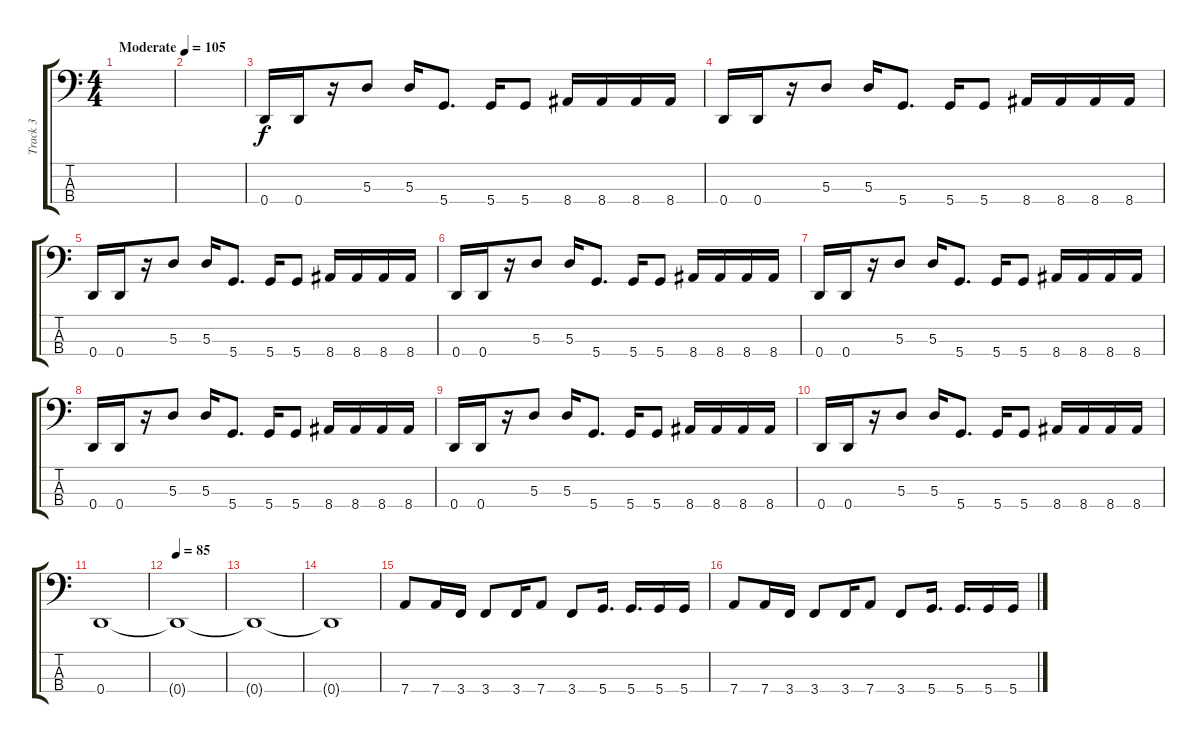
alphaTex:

\track ("Track 3" "Track 3") {instrument electricbasspick}
\staff {score tabs}
\tuning (G2 D2 A1 D1) {hide}
\ts (4 4)
\tempo (105 "Moderate")
\clef f4
\ks c
|
|
0.4.16 0.4.16 r.16 5.3.8 5.3.16 5.4.8{d} 5.4.16 5.4.8 8.4.16 8.4.16 8.4.16 8.4.16 |
0.4.16 0.4.16 r.16 5.3.8 5.3.16 5.4.8{d} 5.4.16 5.4.8 8.4.16 8.4.16 8.4.16 8.4.16 |
0.4.16 0.4.16 r.16 5.3.8 5.3.16 5.4.8{d} 5.4.16 5.4.8 8.4.16 8.4.16 8.4.16 8.4.16 |
0.4.16 0.4.16 r.16 5.3.8 5.3.16 5.4.8{d} 5.4.16 5.4.8 8.4.16 8.4.16 8.4.16 8.4.16 |
0.4.16 0.4.16 r.16 5.3.8 5.3.16 5.4.8{d} 5.4.16 5.4.8 8.4.16 8.4.16 8.4.16 8.4.16 |
0.4.16 0.4.16 r.16 5.3.8 5.3.16 5.4.8{d} 5.4.16 5.4.8 8.4.16 8.4.16 8.4.16 8.4.16 |
0.4.16 0.4.16 r.16 5.3.8 5.3.16 5.4.8{d} 5.4.16 5.4.8 8.4.16 8.4.16 8.4.16 8.4.16 |
0.4.16 0.4.16 r.16 5.3.8 5.3.16 5.4.8{d} 5.4.16 5.4.8 8.4.16 8.4.16 8.4.16 8.4.16 |
0.4.1 |
\tempo 85
0.4{t}.1 |
0.4{t}.1 |
0.4{t}.1 |
7.4.8 7.4.16 3.4.16 3.4.8 3.4.16 7.4.8 3.4.8 5.4.16{d} 5.4.16{d} 5.4.16 5.4.16 |
7.4.8 7.4.16 3.4.16 3.4.8 3.4.16 7.4.8 3.4.8 5.4.16{d} 5.4.16{d} 5.4.16 5.4.16
